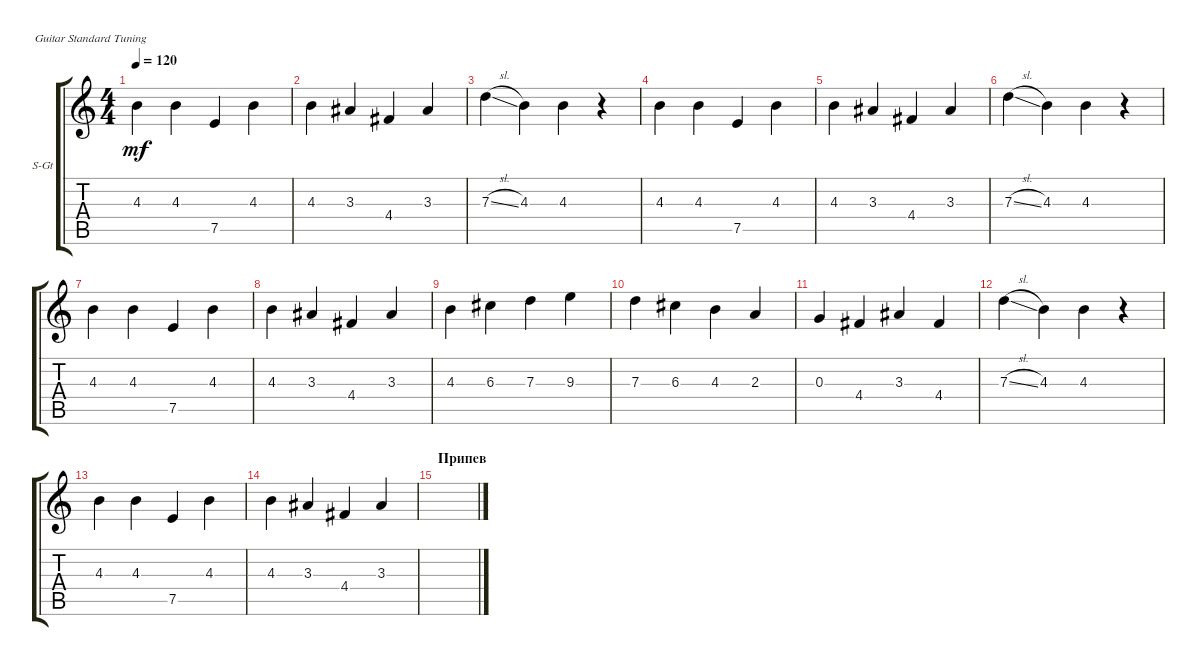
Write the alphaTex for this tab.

\defaultSystemsLayout 4
\bracketExtendMode groupsimilarinstruments
\firstSystemTrackNameOrientation horizontal
\otherSystemsTrackNameOrientation horizontal
\track ("Guitar 1" "S-Gt") {instrument acousticguitarsteel}
\staff {score tabs}
\tuning (E4 B3 G3 D3 A2 E2)
\ts (4 4)
\tempo 120
\clef g2
\ks c
4.3.4{dy mf} 4.3.4 7.5.4 4.3.4 |
4.3.4 3.3.4 4.4.4 3.3.4 |
7.3{sl}.4 4.3.4 4.3.4 r.4 |
4.3.4 4.3.4 7.5.4 4.3.4 |
4.3.4 3.3.4 4.4.4 3.3.4 |
7.3{sl}.4 4.3.4 4.3.4 r.4 |
4.3.4 4.3.4 7.5.4 4.3.4 |
4.3.4 3.3.4 4.4.4 3.3.4 |
4.3.4 6.3.4 7.3.4 9.3.4 |
7.3.4 6.3.4 4.3.4 2.3.4 |
0.3.4 4.4.4 3.3.4 4.4.4 |
7.3{sl}.4 4.3.4 4.3.4 r.4 |
4.3.4 4.3.4 7.5.4 4.3.4 |
4.3.4 3.3.4 4.4.4 3.3.4 |
\section ("" "Припев")
